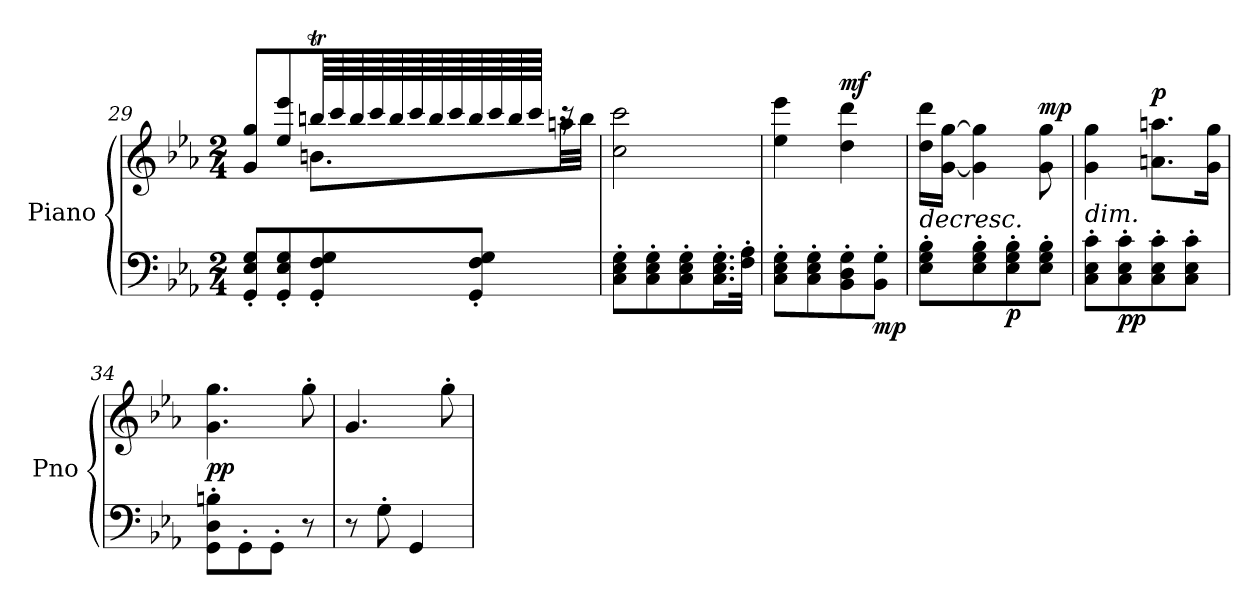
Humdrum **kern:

**kern	**kern	**dynam
*part1	*part1	*part1
*staff2	*staff1	*staff1/2
*I"Piano	*	*
*I'Pno	*	*
!!LO:PB:g=z
*clefF4	*clefG2	*
*k[b-e-a-]	*k[b-e-a-]	*
*M2/4	*M2/4	*
=29	=29	=29
*	*^	*
8GG/' 8E-/' 8G/'L	8g/ 8gg/L	4reyy	.
8GG/' 8E-/' 8G/'	8ee-/ 8eee-/	.	.
8GG/' 8F/' 8G/'	64bbnt/LLL	8.bn\L	.
.	64ccc/	.	.
.	64bb/	.	.
.	64ccc/	.	.
.	64bb/	.	.
.	64ccc/	.	.
.	64bb/	.	.
.	64ccc/	.	.
8GG/' 8F/' 8G/'J	64bb/	.	.
.	64ccc/	.	.
.	64bb/	.	.
.	64ccc/JJJJ	.	.
.	16rccc	32aan\LL	.
.	.	32bb\JJJ	.
*	*v	*v	*
=30	=30	=30
8C\' 8E-\' 8G\'L	2cc\ 2ccc\	.
8C\' 8E-\' 8G\'	.	.
8C\' 8E-\' 8G\'	.	.
16.C\' 16.E-\' 16.G\'L	.	.
32F\' 32A-\'JJk	.	.
=31	=31	=31
8C\' 8E-\' 8G\'L	4ee-\ 4eee-\	.
8C\' 8E-\' 8G\'	.	.
!	!	!LO:DY:a
8BB-\' 8D\' 8G\'	4dd\ 4ddd\	mf
!	!	!LO:DY:b=2
8BB-\' 8G\'J	.	mp
=32	=32	=32
!	!	!LO:HP:b
8E-\' 8G\' 8B-\'L	16dd\ 16ddd\LL	>
.	[16g\ [16gg\JJ	.
8E-\' 8G\' 8B-\'	4g\] 4gg\]	.
!	!	!LO:DY:b=2
8E-\' 8G\' 8B-\'	.	p
!	!	!LO:DY:a
8E-\' 8G\' 8B-\'J	8g\ 8gg\	mp
.	.	]
=33	=33	=33
!LO:TX:a:i:t=dim.	!	!
8C\' 8E-\' 8c\'L	4g\ 4gg\	.
!	!	!LO:DY:b=2
8C\' 8E-\' 8c\'	.	pp
!	!	!LO:DY:a
8C\' 8E-\' 8c\'	8.an\ 8.aan\L	p
8C\' 8E-\' 8c\'J	.	.
.	16g\ 16gg\Jk	.
!!LO:LB:g=z
=34	=34	=34
!	!	!LO:DY:a=2
8GG\' 8D\' 8Bn\'L	4.g\ 4.gg\	pp
8GG'\	.	.
8GG'\J	.	.
8r	8gg'\	.
=35	=35	=35
8r	4.g/	.
8G'\	.	.
4GG/	.	.
.	8gg'\	.
=	=	=
*-	*-	*-
